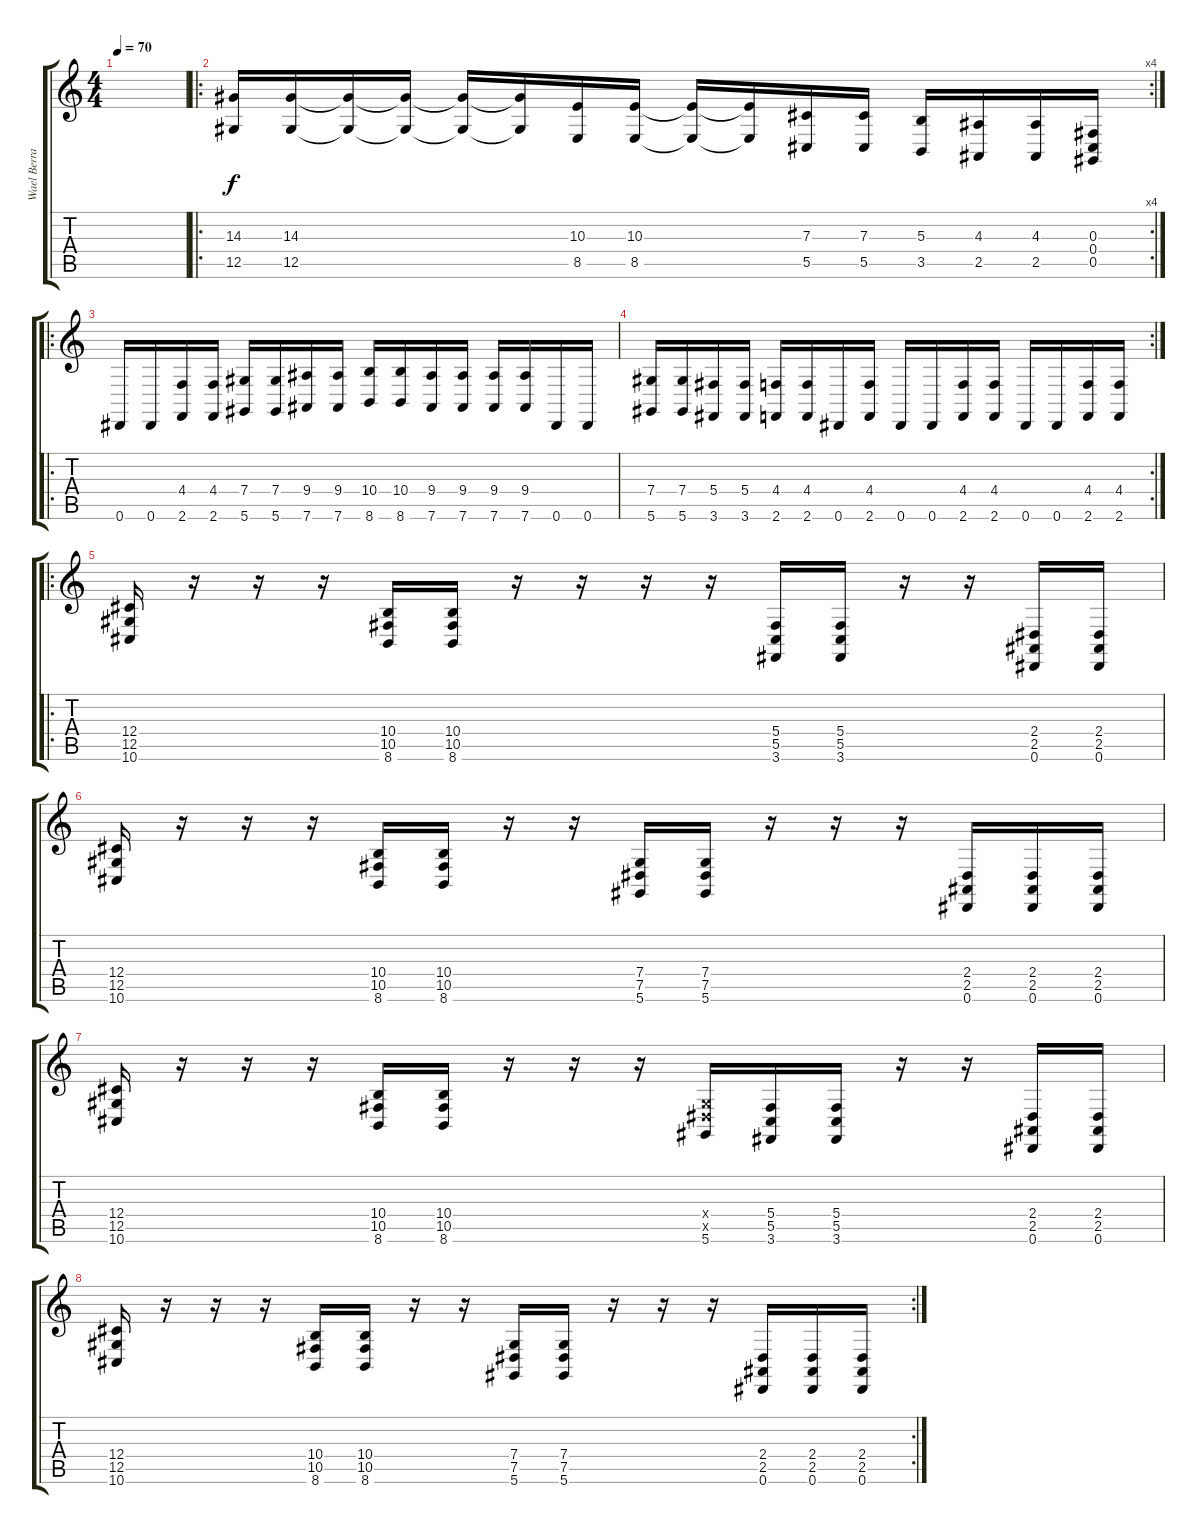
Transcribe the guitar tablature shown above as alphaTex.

\track ("Wael Berrais" "Wael Berra") {instrument stringensemble1}
\staff {score tabs}
\tuning (Eb4 Bb3 Gb3 Db3 Ab2 Eb2) {hide}
\ts (4 4)
\tempo 70
\clef g2
\ks c
|
\ro
\rc 4
(14.3 12.5).16 (14.3 12.5).16 (14.3{t} 12.5{t}).16 (14.3{t} 12.5{t}).16 (14.3{t} 12.5{t}).16 (14.3{t} 12.5{t}).16 (10.3 8.5).16 (10.3 8.5).16 (10.3{t} 8.5{t}).16 (10.3{t} 8.5{t}).16 (7.3 5.5).16 (7.3 5.5).16 (5.3 3.5).16 (4.3 2.5).16 (4.3 2.5).16 (0.3 0.4 0.5).16 |
\ro
0.6.16 0.6.16 (4.4 2.6).16 (4.4 2.6).16 (7.4 5.6).16 (7.4 5.6).16 (9.4 7.6).16 (9.4 7.6).16 (10.4 8.6).16 (10.4 8.6).16 (9.4 7.6).16 (9.4 7.6).16 (9.4 7.6).16 (9.4 7.6).16 0.6.16 0.6.16 |
\rc 2
(7.4 5.6).16 (7.4 5.6).16 (5.4 3.6).16 (5.4 3.6).16 (4.4 2.6).16 (4.4 2.6).16 0.6.16 (4.4 2.6).16 0.6.16 0.6.16 (4.4 2.6).16 (4.4 2.6).16 0.6.16 0.6.16 (4.4 2.6).16 (4.4 2.6).16 |
\ro
(12.4 12.5 10.6).16 r.16 r.16 r.16 (10.4 10.5 8.6).16 (10.4 10.5 8.6).16 r.16 r.16 r.16 r.16 (5.4 5.5 3.6).16 (5.4 5.5 3.6).16 r.16 r.16 (2.4 2.5 0.6).16 (2.4 2.5 0.6).16 |
(12.4 12.5 10.6).16 r.16 r.16 r.16 (10.4 10.5 8.6).16 (10.4 10.5 8.6).16 r.16 r.16 (7.4 7.5 5.6).16 (7.4 7.5 5.6).16 r.16 r.16 r.16 (2.4 2.5 0.6).16 (2.4 2.5 0.6).16 (2.4 2.5 0.6).16 |
(12.4 12.5 10.6).16 r.16 r.16 r.16 (10.4 10.5 8.6).16 (10.4 10.5 8.6).16 r.16 r.16 r.16 (7.4{x} 7.5{x} 5.6).16 (5.4 5.5 3.6).16 (5.4 5.5 3.6).16 r.16 r.16 (2.4 2.5 0.6).16 (2.4 2.5 0.6).16 |
\rc 2
(12.4 12.5 10.6).16 r.16 r.16 r.16 (10.4 10.5 8.6).16 (10.4 10.5 8.6).16 r.16 r.16 (7.4 7.5 5.6).16 (7.4 7.5 5.6).16 r.16 r.16 r.16 (2.4 2.5 0.6).16 (2.4 2.5 0.6).16 (2.4 2.5 0.6).16
